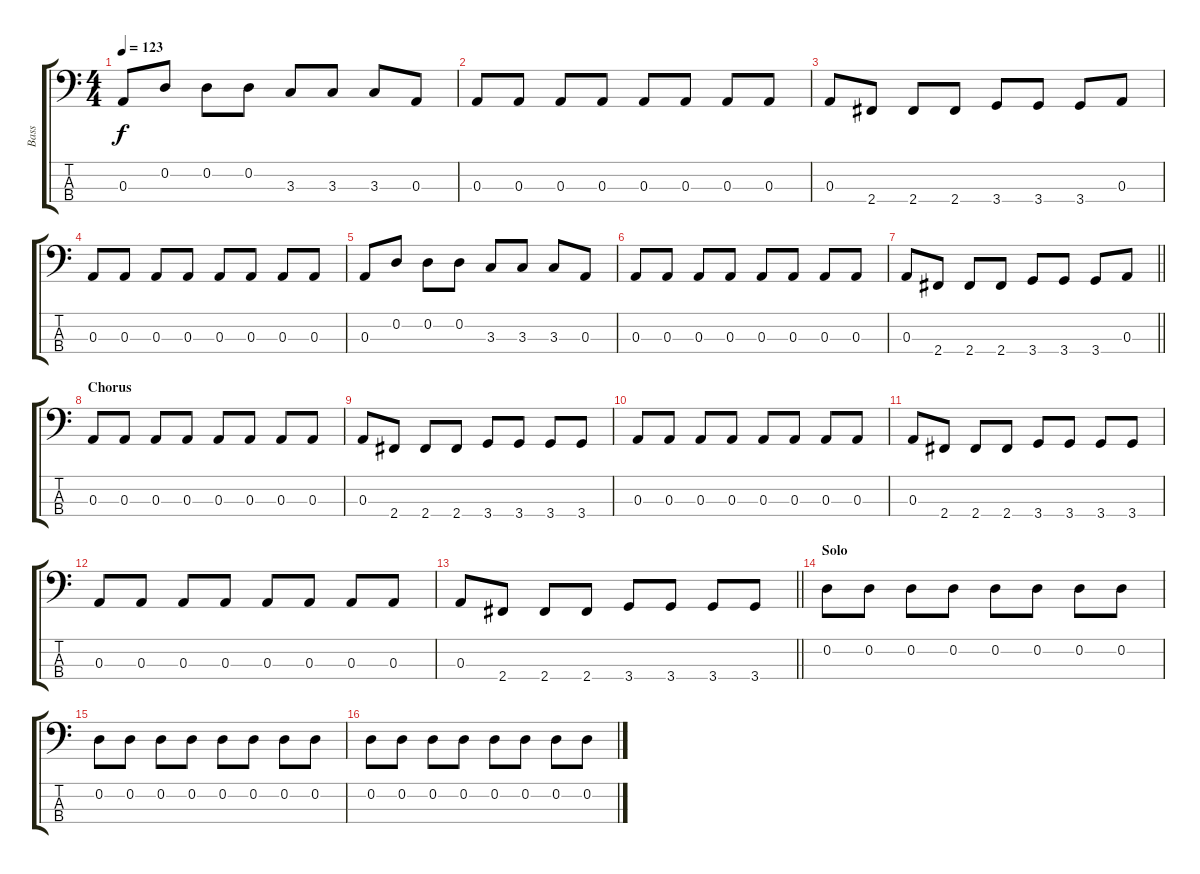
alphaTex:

\track ("Bass" "Bass") {instrument electricbasspick}
\staff {score tabs}
\tuning (G2 D2 A1 E1) {hide}
\ts (4 4)
\tempo 123
\clef f4
\ks c
0.3.8{dy f} 0.2.8 0.2.8 0.2.8 3.3.8 3.3.8 3.3.8 0.3.8 |
0.3.8 0.3.8 0.3.8 0.3.8 0.3.8 0.3.8 0.3.8 0.3.8 |
0.3.8 2.4.8 2.4.8 2.4.8 3.4.8 3.4.8 3.4.8 0.3.8 |
0.3.8 0.3.8 0.3.8 0.3.8 0.3.8 0.3.8 0.3.8 0.3.8 |
0.3.8 0.2.8 0.2.8 0.2.8 3.3.8 3.3.8 3.3.8 0.3.8 |
0.3.8 0.3.8 0.3.8 0.3.8 0.3.8 0.3.8 0.3.8 0.3.8 |
\barLineRight lightlight
0.3.8 2.4.8 2.4.8 2.4.8 3.4.8 3.4.8 3.4.8 0.3.8 |
\section ("" "Chorus")
0.3.8 0.3.8 0.3.8 0.3.8 0.3.8 0.3.8 0.3.8 0.3.8 |
0.3.8 2.4.8 2.4.8 2.4.8 3.4.8 3.4.8 3.4.8 3.4.8 |
0.3.8 0.3.8 0.3.8 0.3.8 0.3.8 0.3.8 0.3.8 0.3.8 |
0.3.8 2.4.8 2.4.8 2.4.8 3.4.8 3.4.8 3.4.8 3.4.8 |
0.3.8 0.3.8 0.3.8 0.3.8 0.3.8 0.3.8 0.3.8 0.3.8 |
\barLineRight lightlight
0.3.8 2.4.8 2.4.8 2.4.8 3.4.8 3.4.8 3.4.8 3.4.8 |
\section ("" "Solo")
0.2.8 0.2.8 0.2.8 0.2.8 0.2.8 0.2.8 0.2.8 0.2.8 |
0.2.8 0.2.8 0.2.8 0.2.8 0.2.8 0.2.8 0.2.8 0.2.8 |
0.2.8 0.2.8 0.2.8 0.2.8 0.2.8 0.2.8 0.2.8 0.2.8
